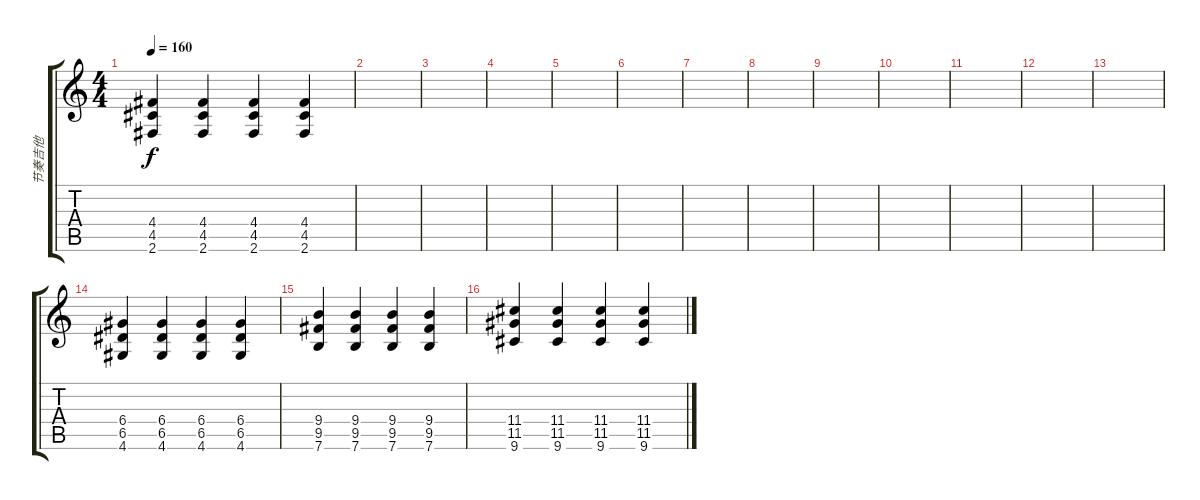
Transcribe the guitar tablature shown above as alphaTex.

\track ("节奏吉他" "节奏吉他") {instrument overdrivenguitar}
\staff {score tabs}
\tuning (E4 B3 G3 D3 A2 E2) {hide}
\ts (4 4)
\tempo 160
\clef g2
\ks c
(4.4 4.5 2.6).4{dy f} (4.4 4.5 2.6).4 (4.4 4.5 2.6).4 (4.4 4.5 2.6).4 |
|
|
|
|
|
|
|
|
|
|
|
|
(6.4 6.5 4.6).4 (6.4 6.5 4.6).4 (6.4 6.5 4.6).4 (6.4 6.5 4.6).4 |
(9.4 9.5 7.6).4 (9.4 9.5 7.6).4 (9.4 9.5 7.6).4 (9.4 9.5 7.6).4 |
(11.4 11.5 9.6).4 (11.4 11.5 9.6).4 (11.4 11.5 9.6).4 (11.4 11.5 9.6).4
